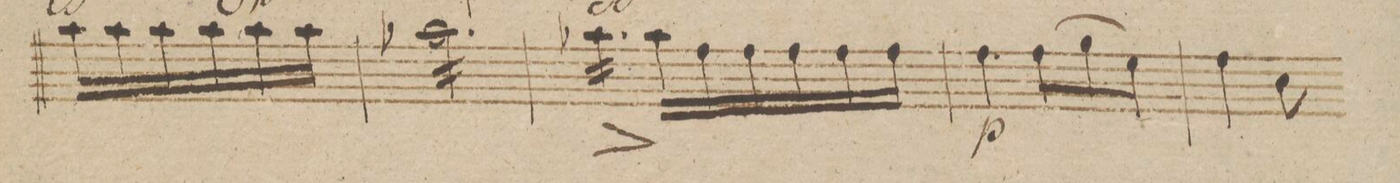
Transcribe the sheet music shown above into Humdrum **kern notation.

**kern	**dynam
*I"Violino 2do	*
*clefG2	*
*k[b-]	*
*M6/8	*
16aa-\LL	.
16aa-\	.
16aa-\	.
16aa-\	.
16aa-\	.
16aa-\JJ	.
=90	=90
*tremolo	*
16aa-X\LL	.
16aa-\	.
16aa-\	.
16aa-\	.
16aa-\	.
16aa-\	.
16aa-\	.
16aa-\	.
16aa-\	.
16aa-\	.
16aa-\	.
16aa-\JJ	.
=91	=91
16aa-X^\LL	.
16aa-\	.
16aa-\	.
16aa-\	.
16aa-\	.
16aa-\JJ	.
16aa-\LL	.
16ff\	.
16ff\	.
16ff\	.
16ff\	.
16ff\JJ	.
=92	=92
4.ff\	p
(8ff\L	.
8gg\	.
8ee\J)	.
=93	=93
4ff\	.
8cc\	.
*-	*-
